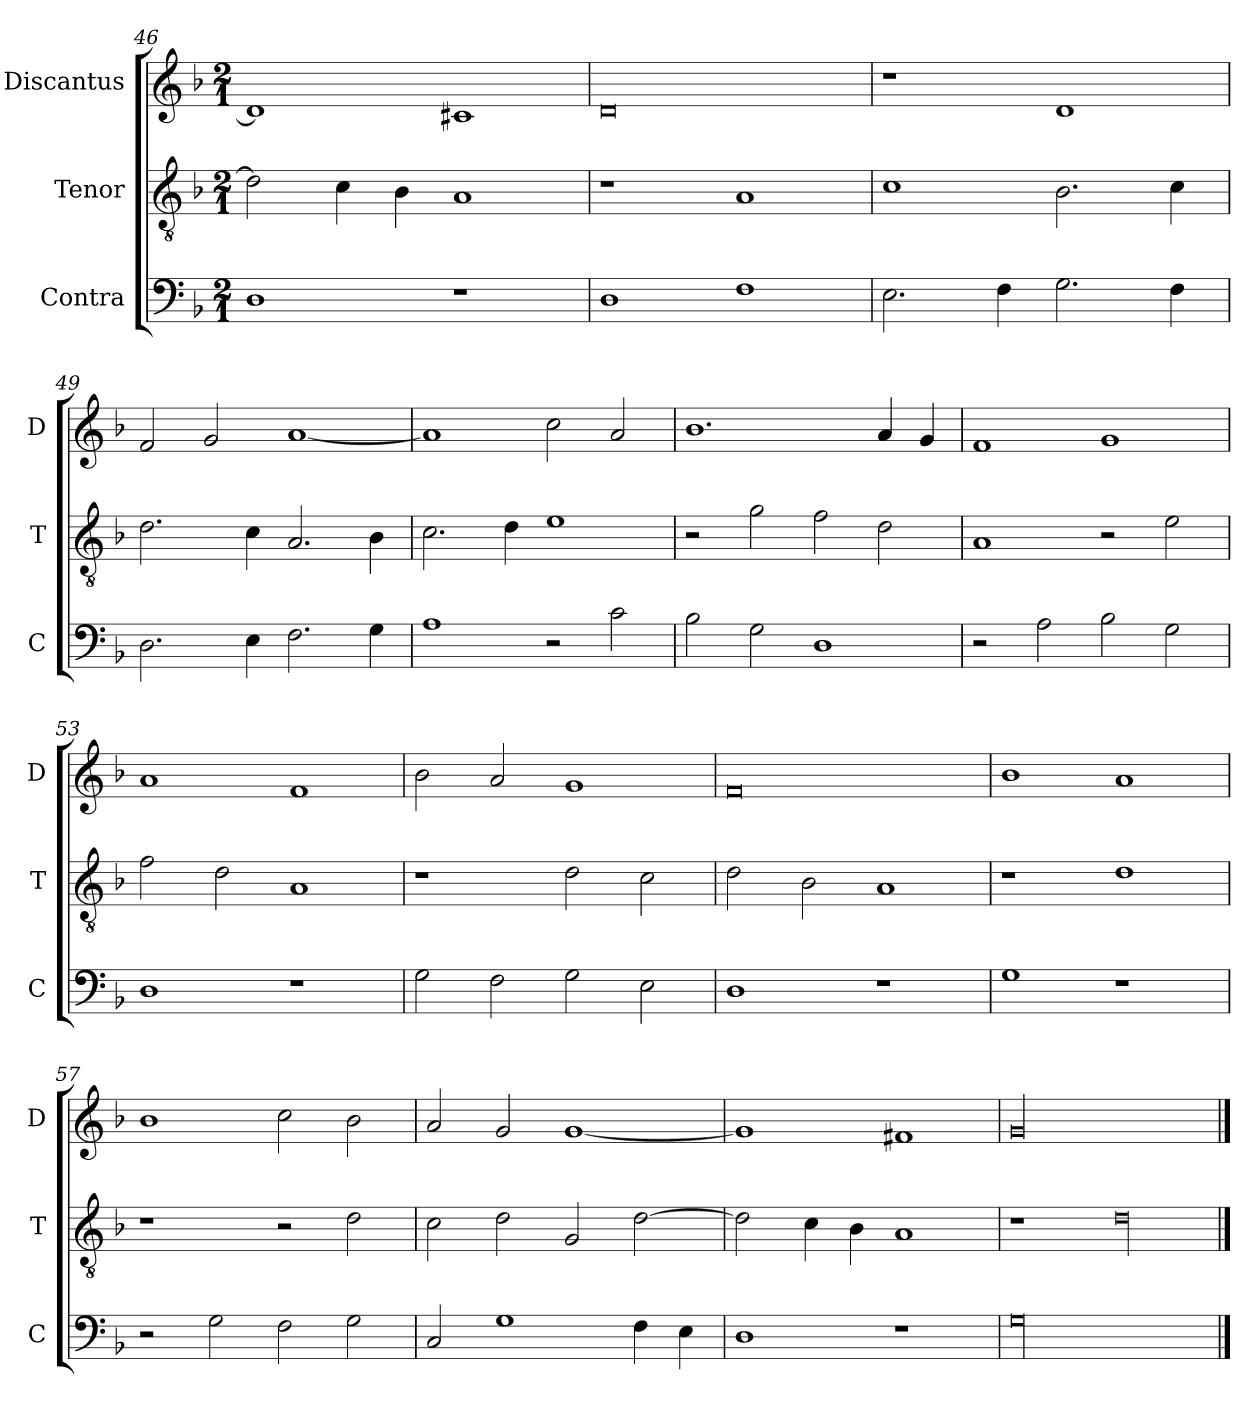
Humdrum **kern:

**kern	**kern	**kern
*part3	*part2	*part1
*staff3	*staff2	*staff1
*I"Contra	*I"Tenor	*I"Discantus
*I'C	*I'T	*I'D
*clefF4	*clefGv2	*clefG2
*k[b-]	*k[b-]	*k[b-]
*M2/1	*M2/1	*M2/1
=46	=46	=46
1D	2d\]	1d]
.	4c\	.
.	4B-\	.
1r	1A	1c#X
=47	=47	=47
1D	1r	0d
1F	1A	.
=48	=48	=48
2.E\	1c	1r
4F\	.	.
2.G\	2.B-\	1d
4F\	4c\	.
=49	=49	=49
2.D\	2.d\	2f/
.	.	2g/
4E\	4c\	.
2.F\	2.A/	[1a
4G\	4B-\	.
=50	=50	=50
1A	2.c\	1a]
.	4d\	.
2r	1e	2cc\
2c\	.	2a/
=51	=51	=51
2B-\	2r	1.b-
2G\	2g\	.
1D	2f\	.
.	2d\	4a/
.	.	4g/
=52	=52	=52
2r	1A	1f
2A\	.	.
2B-\	2r	1g
2G\	2e\	.
=53	=53	=53
1D	2f\	1a
.	2d\	.
1r	1A	1f
=54	=54	=54
2G\	1r	2b-\
2F\	.	2a/
2G\	2d\	1g
2E\	2c\	.
=55	=55	=55
1D	2d\	0f
.	2B-\	.
1r	1A	.
=56	=56	=56
1G	1r	1b-
1r	1d	1a
=57	=57	=57
2r	1r	1b-
2G\	.	.
2F\	2r	2cc\
2G\	2d\	2b-\
=58	=58	=58
2C/	2c\	2a/
1G	2d\	2g/
.	2G/	[1g
4F\	[2d\	.
4E\	.	.
=59	=59	=59
1D	2d\]	1g]
.	4c\	.
.	4B-\	.
1r	1A	1f#X
=60	=60	=60
!LO:N:vis=00	!	!LO:N:vis=00
0G	1r	0g
!	!LO:N:vis=00	!
.	1d	.
==	==	==
*-	*-	*-
